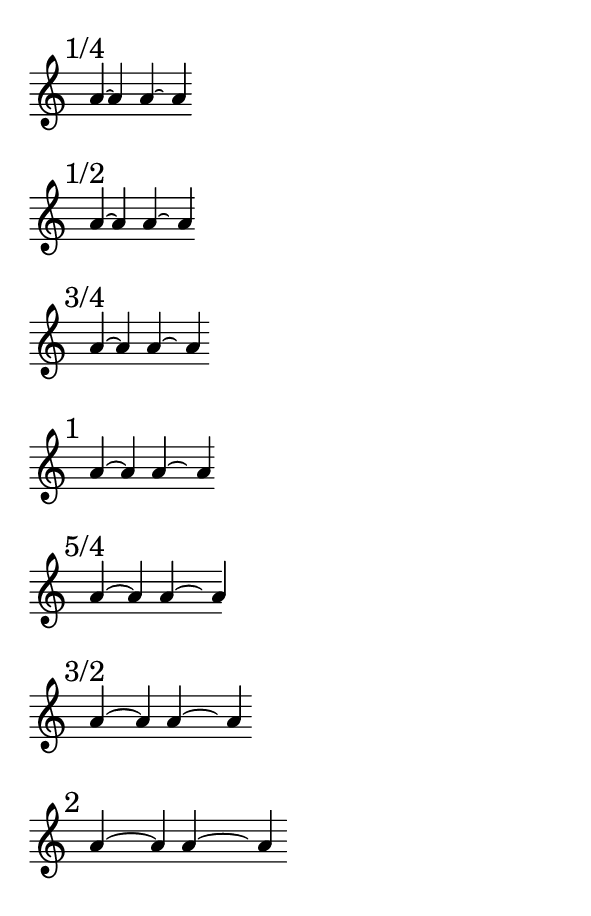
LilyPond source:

\version "2.16.2"

\paper { indent = 0  ragged-right = ##t paper-width = 10 \cm line-width = 9 \cm }

shapeTie =
  #(define-music-function (parser location offsets) (list?)
    #{
       \once \override Tie #'control-points = #(alter-curve $offsets)
    #})

#(define ((alter-curve offsets) grob)
   ;; get default control-points
   (let ((coords (ly:tie::calc-control-points grob))
         (n 0))
     ;; add offsets to default coordinates
     (define loop (lambda (n)
                    (set-car! (list-ref coords n)
                              (+ (list-ref offsets (* 2 n))
                                 (car (list-ref coords n))))
                    (set-cdr! (list-ref coords n)
                              (+ (list-ref offsets (1+ (* 2 n)))
                                 (cdr (list-ref coords n))))
                    (if (< n 3)
                        (loop (1+ n)))))
     ;; return altered coordinates
     (loop n)
     coords))

br = { \bar "" \break }

% #(set-global-staff-size 10)

\layout { \context { \Voice \override Tie #'direction = #UP } }

\transpose d a

\new Staff \with { \override StaffSymbol #'line-count = #5 \remove Time_signature_engraver } { \time 9999/1 \set tieWaitForNote = ##t
    \mark "1/4"
    d'4*1/4 ~ d'4
    \bar "" 
    <<
      {
        \once \override Tie #'control-points = 
        #'((1.504 . 0.22) (1.687 . 0.45) (2.065 . 0.45) (2.248 . 0.22))
        d'4*1/2 ~ \hideNotes d' \unHideNotes
      }
      \new Voice { 
        \once \override Stem #'extra-offset = #'(1.82 . 0)
        \once \override NoteHead #'extra-offset = #'(1.82 . 0) 
        d'4
      }
    >>
    \br 
    
    \mark "1/2"
    d'4*1/2 ~ d'4
    \bar "" 
    <<
      {
        \once \override Tie #'control-points = 
        #'((1.554 . 0.22) (1.752 . 0.52) (2.290 . 0.52) (2.488 . 0.22))
        d'4*1/2 ~ \hideNotes d' \unHideNotes
      }
      \new Voice { 
        \once \override Stem #'extra-offset = #'(2.11 . 0)
        \once \override NoteHead #'extra-offset = #'(2.11 . 0) 
        d'4
      }
    >>
    \br
    
    \mark "3/4"
    d'4*3/4 ~ d'4
    \bar "" 
    <<
      {
        \once \override Tie #'control-points = 
        #'((1.554 . 0.22) (1.841 . 0.6) (2.551 . 0.6) (2.838 . 0.22))
        d'4 ~ \hideNotes d' \unHideNotes
      }
      \new Voice { 
        \once \override Stem #'extra-offset = #'(2.51 . 0)
        \once \override NoteHead #'extra-offset = #'(2.51 . 0) 
        d'4
      }
    >>
    \br
    
    \mark "1"
    d'4 ~ d'4
    \bar "" 
    <<
      {
        \once \override Tie #'control-points = 
        #'((1.554 . 0.22) (1.951 . 0.67) (2.931 . 0.67) (3.328 . 0.22))
        d'4 ~ \hideNotes d' \unHideNotes
      }
      \new Voice { 
        \once \override Stem #'extra-offset = #'(3.00 . 0)
        \once \override NoteHead #'extra-offset = #'(3.00 . 0) 
        d'4
      }
    >>
    \br
    
    \mark "5/4"
    d'4 ~ s16 d'4
    \bar "" 
    <<
      {
        \once \override Tie #'control-points = 
        #'((1.554 . 0.22) (2.118 . 0.77) (3.513 . 0.77) (4.078 . 0.22))
        d'4 ~ \hideNotes d' \unHideNotes
      }
      \new Voice { 
        \once \override Stem #'extra-offset = #'(3.75 . 0)
        \once \override NoteHead #'extra-offset = #'(3.75 . 0) 
        d'4
      }
    >>
    \br
    
    \mark "3/2"
    d'4 ~ s8 d'4
    \bar "" 
    <<
      {
        \once \override Tie #'control-points = 
        #'((1.554 . 0.22) (2.186 . 0.82) (4.196 . 0.82) (4.828 . 0.22))
        d'4*3/2 ~ \hideNotes d' \unHideNotes
      }
      \new Voice { 
        \once \override Stem #'extra-offset = #'(4.5 . 0)
        \once \override NoteHead #'extra-offset = #'(4.5 . 0) 
        d'4
      }
    >>
    \br
    
    \mark "2"
    d'4 ~ s4 d'4
    \bar "" 
    <<
      {
        \once \override Tie #'control-points = 
        #'((1.554 . 0.22) (2.322 . 0.87) (5.560 . 0.87) (6.328 . 0.22))
        d'4*2 ~ \hideNotes d' \unHideNotes
      }
      \new Voice { 
        \once \override Stem #'extra-offset = #'(6.00 . 0)
        \once \override NoteHead #'extra-offset = #'(6.00 . 0) 
        d'4
      }
    >>
    \br
    
  }